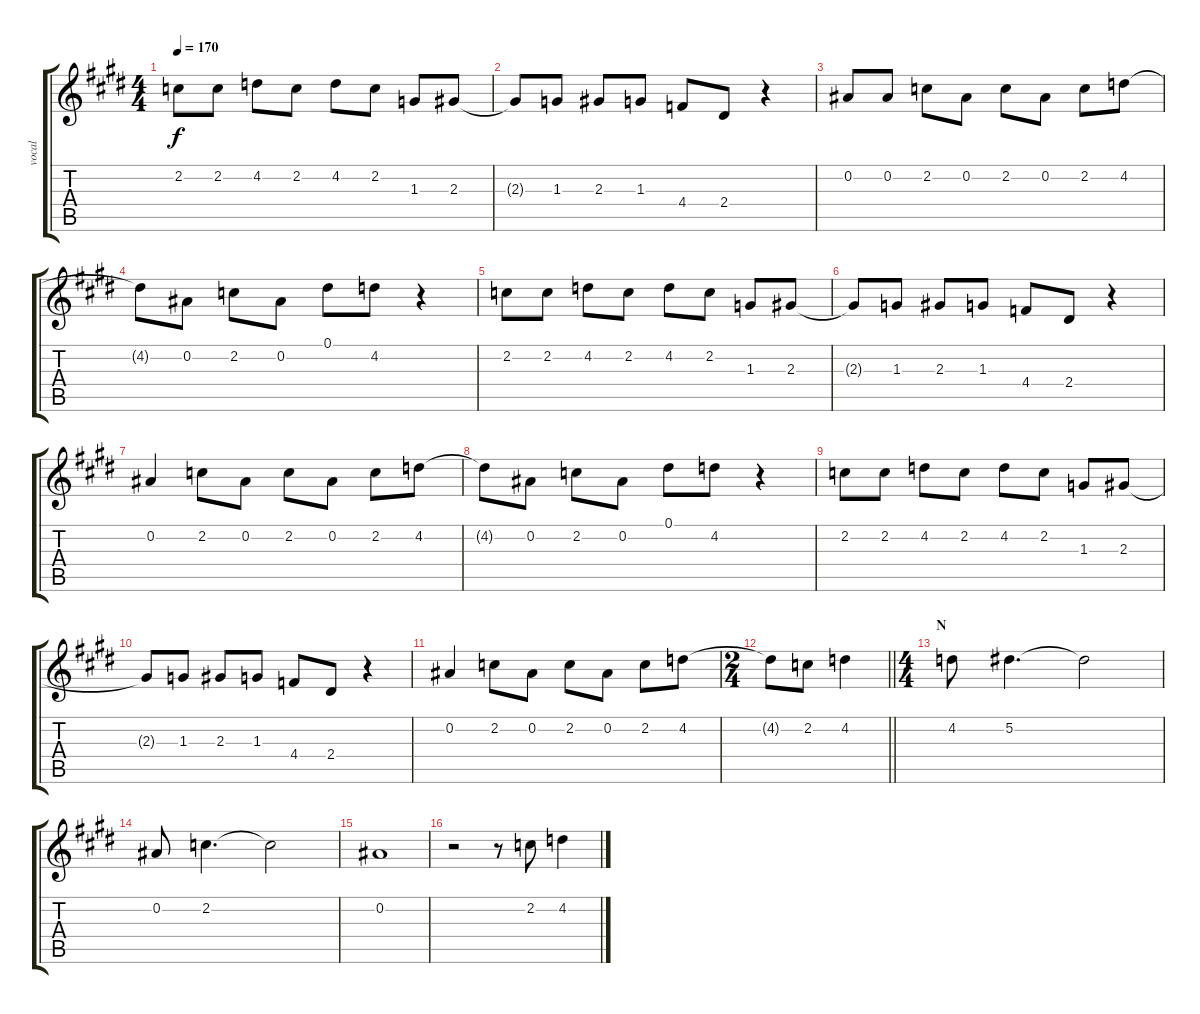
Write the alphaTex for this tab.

\track ("vocal" "vocal") {instrument electricguitarjazz}
\staff {score tabs}
\tuning (Eb4 Bb3 Gb3 Db3 Ab2 Eb2) {hide}
\ts (4 4)
\tempo 170
\clef g2
\ks e
2.2.8{dy f} 2.2.8 4.2.8 2.2.8 4.2.8 2.2.8 1.3.8 2.3.8 |
2.3{t}.8 1.3.8 2.3.8 1.3.8 4.4.8 2.4.8 r.4 |
0.2.8 0.2.8 2.2.8 0.2.8 2.2.8 0.2.8 2.2.8 4.2.8 |
4.2{t}.8 0.2.8 2.2.8 0.2.8 0.1.8 4.2.8 r.4 |
2.2.8 2.2.8 4.2.8 2.2.8 4.2.8 2.2.8 1.3.8 2.3.8 |
2.3{t}.8 1.3.8 2.3.8 1.3.8 4.4.8 2.4.8 r.4 |
0.2.4 2.2.8 0.2.8 2.2.8 0.2.8 2.2.8 4.2.8 |
4.2{t}.8 0.2.8 2.2.8 0.2.8 0.1.8 4.2.8 r.4 |
2.2.8 2.2.8 4.2.8 2.2.8 4.2.8 2.2.8 1.3.8 2.3.8 |
2.3{t}.8 1.3.8 2.3.8 1.3.8 4.4.8 2.4.8 r.4 |
0.2.4 2.2.8 0.2.8 2.2.8 0.2.8 2.2.8 4.2.8 |
\ts (2 4)
\barLineRight lightlight
4.2{t}.8 2.2.8 4.2.4 |
\ts (4 4)
\section ("" "N")
4.2.8 5.2.4{d} 5.2{t}.2 |
0.2.8 2.2.4{d} 2.2{t}.2 |
0.2.1 |
r.2 r.8 2.2.8 4.2.4
